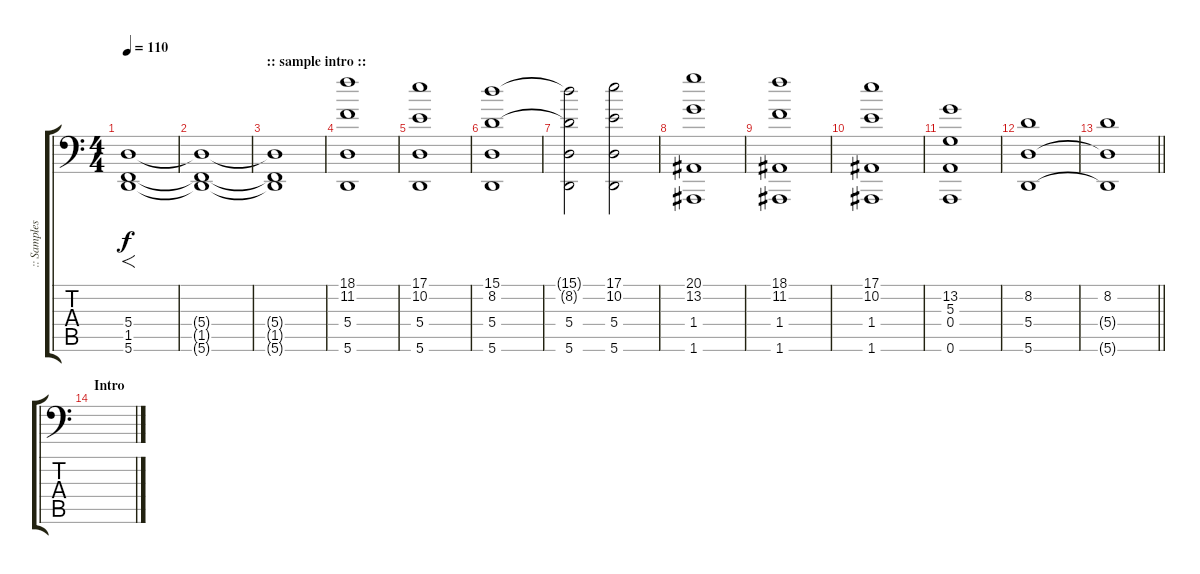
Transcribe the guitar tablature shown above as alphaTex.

\track (":: Samples ::" ":: Samples") {instrument pad1newage}
\staff {score tabs}
\tuning (B3 Gb3 D3 A2 E2 A1) {hide}
\ts (4 4)
\tempo 110
\clef f4
\ks c
(5.4 1.5 5.6).1{f dy f volume 11 instrument pad1newage} |
(5.4{t} 1.5{t} 5.6{t}).1 |
\section ("" ":: sample intro ::")
(5.4{t} 1.5{t} 5.6{t}).1 |
(18.1 11.2 5.4 5.6).1{volume 13 instrument pad4choir} |
(17.1 10.2 5.4 5.6).1 |
(15.1 8.2 5.4 5.6).1 |
(15.1{t} 8.2{t} 5.4 5.6).2 (17.1 10.2 5.4 5.6).2 |
(20.1 13.2 1.4 1.6).1 |
(18.1 11.2 1.4 1.6).1 |
(17.1 10.2 1.4 1.6).1 |
(13.2 5.3 0.4 0.6).1 |
(8.2 5.4 5.6).1 |
\barLineRight lightlight
(8.2 5.4{t} 5.6{t}).1 |
\section ("" "Intro")
